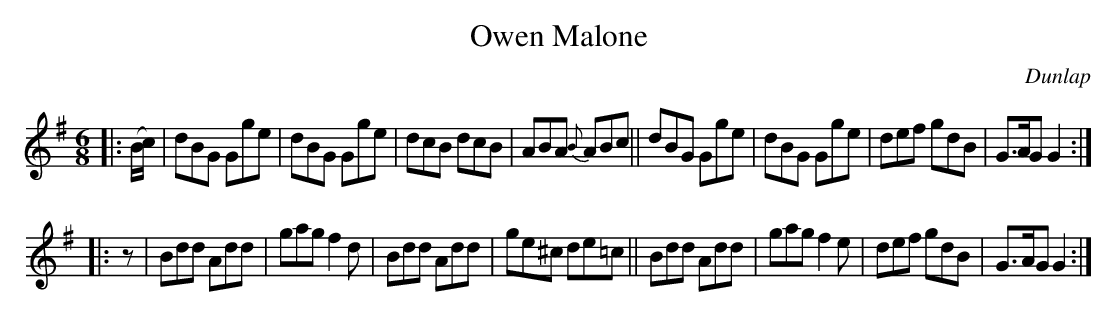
X:1
T: Owen Malone
O: Dunlap
M: 6/8
L: 1/8
K: G
|: (B/c/) |\
dBG Gge | dBG Gge | dcB dcB | ABA {B}ABc ||\
dBG Gge | dBG Gge | def gdB | G>AG G2 :|
|: z |\
Bdd Add | gag f2d | Bdd Add | ge^c de=c ||\
Bdd Add | gag f2e | def gdB | G>AG G2 :|
